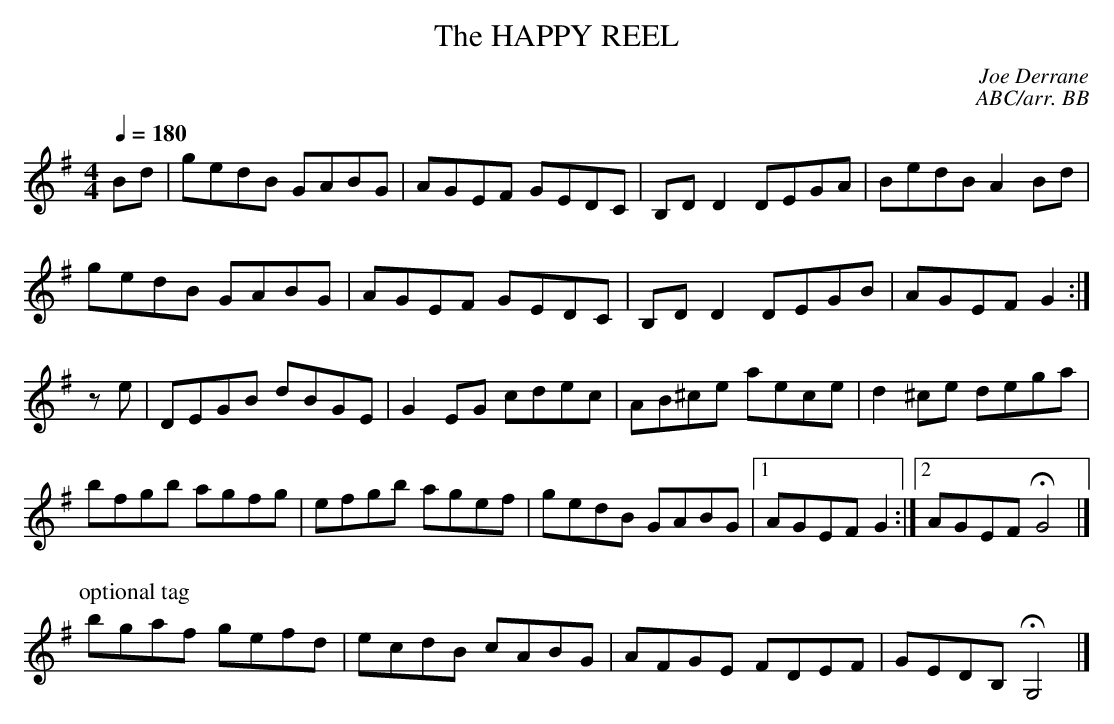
X:1
T:HAPPY REEL, The
C:Joe Derrane
C:ABC/arr. BB
Q:1/4=180
L:1/8
M:4/4
K:G
Bd|gedB GABG|AGEF GEDC|B,DD2 DEGA|BedB A2Bd|
gedB GABG|AGEF GEDC|B,DD2 DEGB|AGEF G2 :|
ze|DEGB dBGE|G2EG cdec|AB^ce aece|d2^ce dega|
bfgb agfg|efgb agef|gedB GABG|1 AGEF G2 :|2 AGEF HG4|]
P:optional tag
bgaf gefd|ecdB cABG|AFGE FDEF|GEDB, HG,4|]
